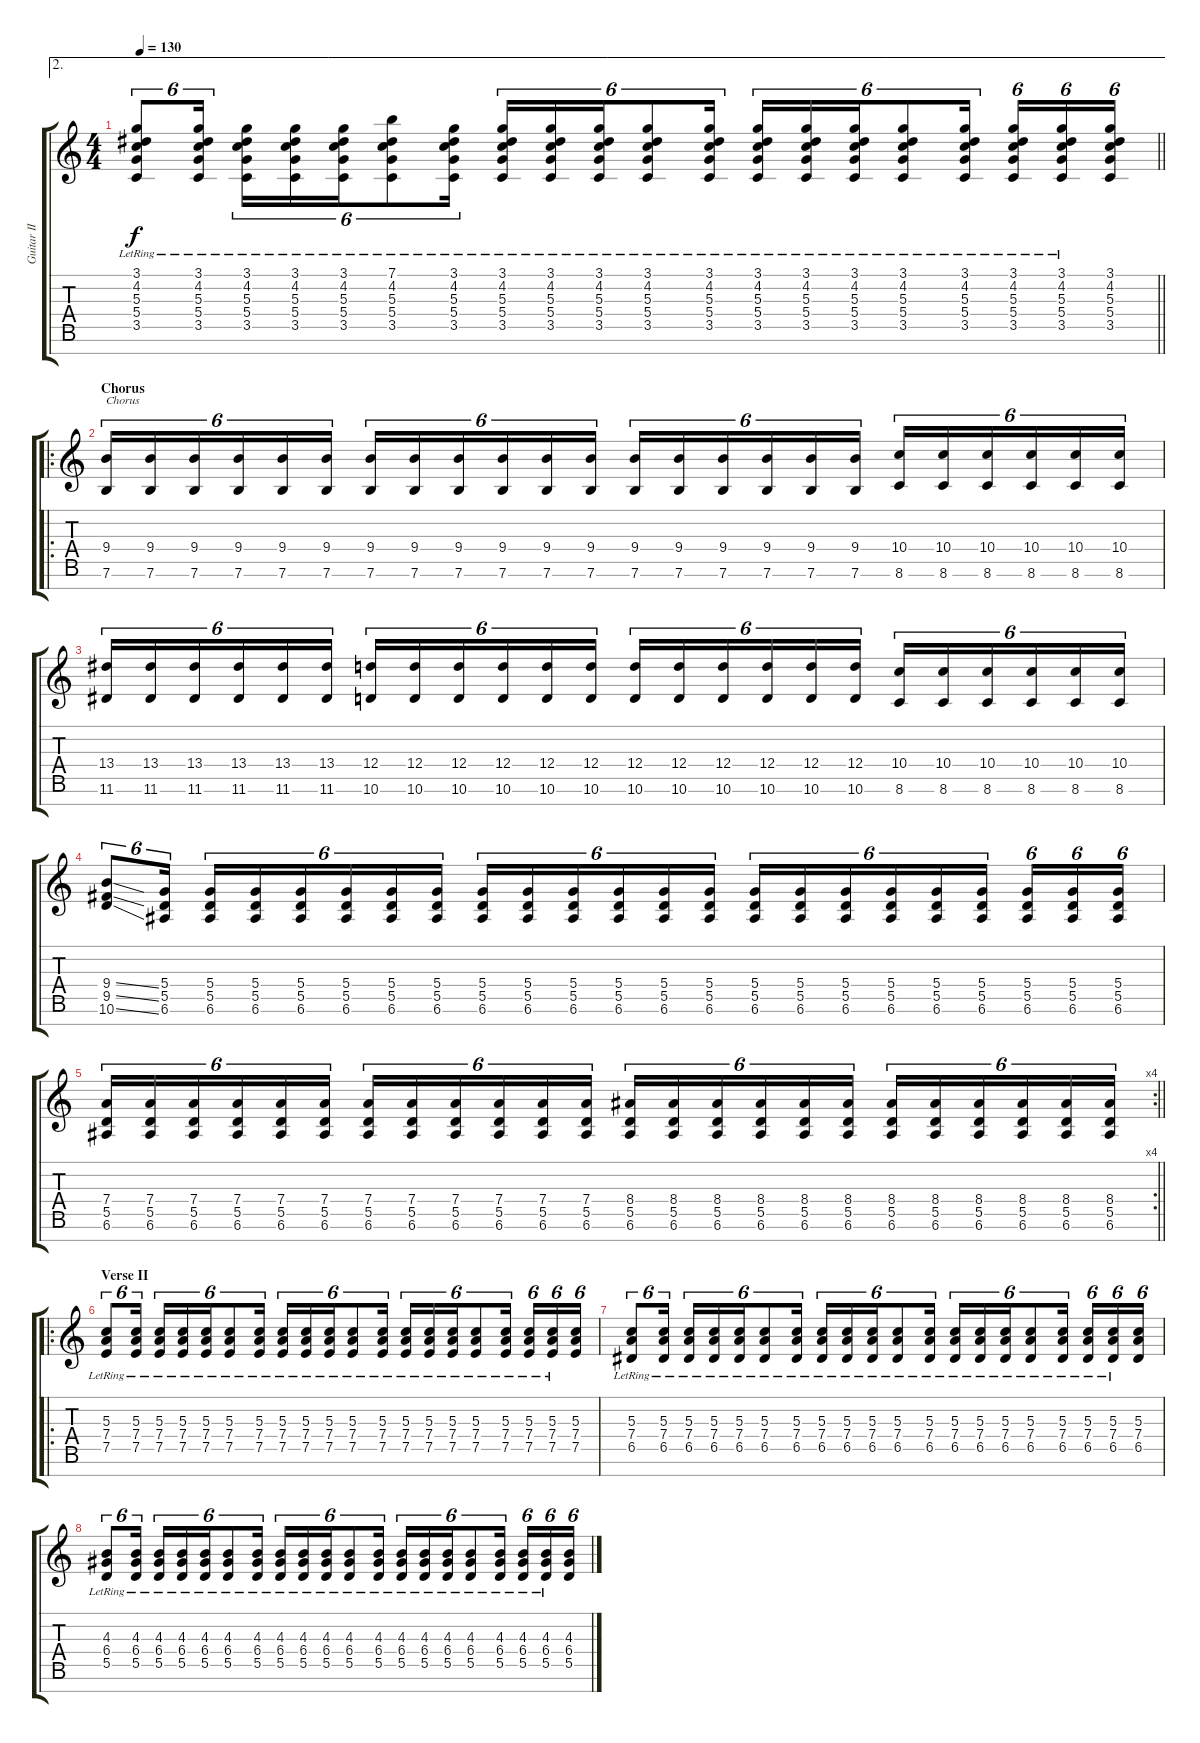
\track ("Guitar II [Samoth]" "Guitar II ") {instrument distortionguitar}
\staff {score tabs}
\tuning (E4 B3 G3 D3 A2 E2 B1) {hide}
\ae 2
\ts (4 4)
\tempo 130
\clef g2
\barLineRight lightlight
\ks c
(3.1 4.2 5.3{lr} 5.4{lr} 3.5{lr}).8{tu (6 4) dy f} (3.1 4.2 5.3{lr} 5.4{lr} 3.5{lr}).16{tu (6 4)} (3.1 4.2 5.3{lr} 5.4{lr} 3.5{lr}).16{tu (6 4)} (3.1 4.2 5.3{lr} 5.4{lr} 3.5{lr}).16{tu (6 4)} (3.1 4.2 5.3{lr} 5.4{lr} 3.5{lr}).16{tu (6 4)} (7.1 4.2 5.3{lr} 5.4{lr} 3.5{lr}).8{tu (6 4)} (3.1 4.2 5.3{lr} 5.4{lr} 3.5{lr}).16{tu (6 4)} (3.1 4.2 5.3{lr} 5.4{lr} 3.5{lr}).16{tu (6 4)} (3.1 4.2 5.3{lr} 5.4{lr} 3.5{lr}).16{tu (6 4)} (3.1 4.2 5.3{lr} 5.4{lr} 3.5{lr}).16{tu (6 4)} (3.1 4.2 5.3{lr} 5.4{lr} 3.5{lr}).8{tu (6 4)} (3.1 4.2 5.3{lr} 5.4{lr} 3.5{lr}).16{tu (6 4)} (3.1 4.2 5.3{lr} 5.4{lr} 3.5{lr}).16{tu (6 4)} (3.1 4.2 5.3{lr} 5.4{lr} 3.5{lr}).16{tu (6 4)} (3.1 4.2 5.3{lr} 5.4{lr} 3.5{lr}).16{tu (6 4)} (3.1 4.2 5.3{lr} 5.4{lr} 3.5{lr}).8{tu (6 4)} (3.1 4.2 5.3{lr} 5.4{lr} 3.5{lr}).16{tu (6 4)} (3.1 4.2 5.3{lr} 5.4{lr} 3.5{lr}).16{tu (6 4)} (3.1 4.2 5.3{lr} 5.4{lr} 3.5{lr}).16{tu (6 4)} (3.1 4.2 5.3 5.4 3.5).16{tu (6 4)} |
\ro
\section ("" "Chorus")
(9.4 7.6).16{tu (6 4) txt "Chorus"} (9.4 7.6).16{tu (6 4)} (9.4 7.6).16{tu (6 4)} (9.4 7.6).16{tu (6 4)} (9.4 7.6).16{tu (6 4)} (9.4 7.6).16{tu (6 4)} (9.4 7.6).16{tu (6 4)} (9.4 7.6).16{tu (6 4)} (9.4 7.6).16{tu (6 4)} (9.4 7.6).16{tu (6 4)} (9.4 7.6).16{tu (6 4)} (9.4 7.6).16{tu (6 4)} (9.4 7.6).16{tu (6 4)} (9.4 7.6).16{tu (6 4)} (9.4 7.6).16{tu (6 4)} (9.4 7.6).16{tu (6 4)} (9.4 7.6).16{tu (6 4)} (9.4 7.6).16{tu (6 4)} (10.4 8.6).16{tu (6 4)} (10.4 8.6).16{tu (6 4)} (10.4 8.6).16{tu (6 4)} (10.4 8.6).16{tu (6 4)} (10.4 8.6).16{tu (6 4)} (10.4 8.6).16{tu (6 4)} |
(13.4 11.6).16{tu (6 4)} (13.4 11.6).16{tu (6 4)} (13.4 11.6).16{tu (6 4)} (13.4 11.6).16{tu (6 4)} (13.4 11.6).16{tu (6 4)} (13.4 11.6).16{tu (6 4)} (12.4 10.6).16{tu (6 4)} (12.4 10.6).16{tu (6 4)} (12.4 10.6).16{tu (6 4)} (12.4 10.6).16{tu (6 4)} (12.4 10.6).16{tu (6 4)} (12.4 10.6).16{tu (6 4)} (12.4 10.6).16{tu (6 4)} (12.4 10.6).16{tu (6 4)} (12.4 10.6).16{tu (6 4)} (12.4 10.6).16{tu (6 4)} (12.4 10.6).16{tu (6 4)} (12.4 10.6).16{tu (6 4)} (10.4 8.6).16{tu (6 4)} (10.4 8.6).16{tu (6 4)} (10.4 8.6).16{tu (6 4)} (10.4 8.6).16{tu (6 4)} (10.4 8.6).16{tu (6 4)} (10.4 8.6).16{tu (6 4)} |
(9.4{ss} 9.5{ss} 10.6{ss}).8{tu (6 4)} (5.4 5.5 6.6).16{tu (6 4)} (5.4 5.5 6.6).16{tu (6 4)} (5.4 5.5 6.6).16{tu (6 4)} (5.4 5.5 6.6).16{tu (6 4)} (5.4 5.5 6.6).16{tu (6 4)} (5.4 5.5 6.6).16{tu (6 4)} (5.4 5.5 6.6).16{tu (6 4)} (5.4 5.5 6.6).16{tu (6 4)} (5.4 5.5 6.6).16{tu (6 4)} (5.4 5.5 6.6).16{tu (6 4)} (5.4 5.5 6.6).16{tu (6 4)} (5.4 5.5 6.6).16{tu (6 4)} (5.4 5.5 6.6).16{tu (6 4)} (5.4 5.5 6.6).16{tu (6 4)} (5.4 5.5 6.6).16{tu (6 4)} (5.4 5.5 6.6).16{tu (6 4)} (5.4 5.5 6.6).16{tu (6 4)} (5.4 5.5 6.6).16{tu (6 4)} (5.4 5.5 6.6).16{tu (6 4)} (5.4 5.5 6.6).16{tu (6 4)} (5.4 5.5 6.6).16{tu (6 4)} (5.4 5.5 6.6).16{tu (6 4)} |
\rc 4
\barLineRight lightlight
(7.4 5.5 6.6).16{tu (6 4)} (7.4 5.5 6.6).16{tu (6 4)} (7.4 5.5 6.6).16{tu (6 4)} (7.4 5.5 6.6).16{tu (6 4)} (7.4 5.5 6.6).16{tu (6 4)} (7.4 5.5 6.6).16{tu (6 4)} (7.4 5.5 6.6).16{tu (6 4)} (7.4 5.5 6.6).16{tu (6 4)} (7.4 5.5 6.6).16{tu (6 4)} (7.4 5.5 6.6).16{tu (6 4)} (7.4 5.5 6.6).16{tu (6 4)} (7.4 5.5 6.6).16{tu (6 4)} (8.4 5.5 6.6).16{tu (6 4)} (8.4 5.5 6.6).16{tu (6 4)} (8.4 5.5 6.6).16{tu (6 4)} (8.4 5.5 6.6).16{tu (6 4)} (8.4 5.5 6.6).16{tu (6 4)} (8.4 5.5 6.6).16{tu (6 4)} (8.4 5.5 6.6).16{tu (6 4)} (8.4 5.5 6.6).16{tu (6 4)} (8.4 5.5 6.6).16{tu (6 4)} (8.4 5.5 6.6).16{tu (6 4)} (8.4 5.5 6.6).16{tu (6 4)} (8.4 5.5 6.6).16{tu (6 4)} |
\ro
\section ("" "Verse II")
(5.3{lr} 7.4{lr} 7.5{lr}).8{tu (6 4)} (5.3{lr} 7.4{lr} 7.5{lr}).16{tu (6 4)} (5.3{lr} 7.4{lr} 7.5{lr}).16{tu (6 4)} (5.3{lr} 7.4{lr} 7.5{lr}).16{tu (6 4)} (5.3{lr} 7.4{lr} 7.5{lr}).16{tu (6 4)} (5.3{lr} 7.4{lr} 7.5{lr}).8{tu (6 4)} (5.3{lr} 7.4{lr} 7.5{lr}).16{tu (6 4)} (5.3{lr} 7.4{lr} 7.5{lr}).16{tu (6 4)} (5.3{lr} 7.4{lr} 7.5{lr}).16{tu (6 4)} (5.3{lr} 7.4{lr} 7.5{lr}).16{tu (6 4)} (5.3{lr} 7.4{lr} 7.5{lr}).8{tu (6 4)} (5.3{lr} 7.4{lr} 7.5{lr}).16{tu (6 4)} (5.3{lr} 7.4{lr} 7.5{lr}).16{tu (6 4)} (5.3{lr} 7.4{lr} 7.5{lr}).16{tu (6 4)} (5.3{lr} 7.4{lr} 7.5{lr}).16{tu (6 4)} (5.3{lr} 7.4{lr} 7.5{lr}).8{tu (6 4)} (5.3{lr} 7.4{lr} 7.5{lr}).16{tu (6 4)} (5.3{lr} 7.4{lr} 7.5{lr}).16{tu (6 4)} (5.3{lr} 7.4{lr} 7.5{lr}).16{tu (6 4)} (5.3 7.4 7.5).16{tu (6 4)} |
(5.3{lr} 7.4{lr} 6.5{lr}).8{tu (6 4)} (5.3{lr} 7.4{lr} 6.5{lr}).16{tu (6 4)} (5.3{lr} 7.4{lr} 6.5{lr}).16{tu (6 4)} (5.3{lr} 7.4{lr} 6.5{lr}).16{tu (6 4)} (5.3{lr} 7.4{lr} 6.5{lr}).16{tu (6 4)} (5.3{lr} 7.4{lr} 6.5{lr}).8{tu (6 4)} (5.3{lr} 7.4{lr} 6.5{lr}).16{tu (6 4)} (5.3{lr} 7.4{lr} 6.5{lr}).16{tu (6 4)} (5.3{lr} 7.4{lr} 6.5{lr}).16{tu (6 4)} (5.3{lr} 7.4{lr} 6.5{lr}).16{tu (6 4)} (5.3{lr} 7.4{lr} 6.5{lr}).8{tu (6 4)} (5.3{lr} 7.4{lr} 6.5{lr}).16{tu (6 4)} (5.3{lr} 7.4{lr} 6.5{lr}).16{tu (6 4)} (5.3{lr} 7.4{lr} 6.5{lr}).16{tu (6 4)} (5.3{lr} 7.4{lr} 6.5{lr}).16{tu (6 4)} (5.3{lr} 7.4{lr} 6.5{lr}).8{tu (6 4)} (5.3{lr} 7.4{lr} 6.5{lr}).16{tu (6 4)} (5.3{lr} 7.4{lr} 6.5{lr}).16{tu (6 4)} (5.3{lr} 7.4{lr} 6.5{lr}).16{tu (6 4)} (5.3 7.4 6.5).16{tu (6 4)} |
(4.3{lr} 6.4{lr} 5.5{lr}).8{tu (6 4)} (4.3{lr} 6.4{lr} 5.5{lr}).16{tu (6 4)} (4.3{lr} 6.4{lr} 5.5{lr}).16{tu (6 4)} (4.3{lr} 6.4{lr} 5.5{lr}).16{tu (6 4)} (4.3{lr} 6.4{lr} 5.5{lr}).16{tu (6 4)} (4.3{lr} 6.4{lr} 5.5{lr}).8{tu (6 4)} (4.3{lr} 6.4{lr} 5.5{lr}).16{tu (6 4)} (4.3{lr} 6.4{lr} 5.5{lr}).16{tu (6 4)} (4.3{lr} 6.4{lr} 5.5{lr}).16{tu (6 4)} (4.3{lr} 6.4{lr} 5.5{lr}).16{tu (6 4)} (4.3{lr} 6.4{lr} 5.5{lr}).8{tu (6 4)} (4.3{lr} 6.4{lr} 5.5{lr}).16{tu (6 4)} (4.3{lr} 6.4{lr} 5.5{lr}).16{tu (6 4)} (4.3{lr} 6.4{lr} 5.5{lr}).16{tu (6 4)} (4.3{lr} 6.4{lr} 5.5{lr}).16{tu (6 4)} (4.3{lr} 6.4{lr} 5.5{lr}).8{tu (6 4)} (4.3{lr} 6.4{lr} 5.5{lr}).16{tu (6 4)} (4.3{lr} 6.4{lr} 5.5{lr}).16{tu (6 4)} (4.3{lr} 6.4{lr} 5.5{lr}).16{tu (6 4)} (4.3 6.4 5.5).16{tu (6 4)}
